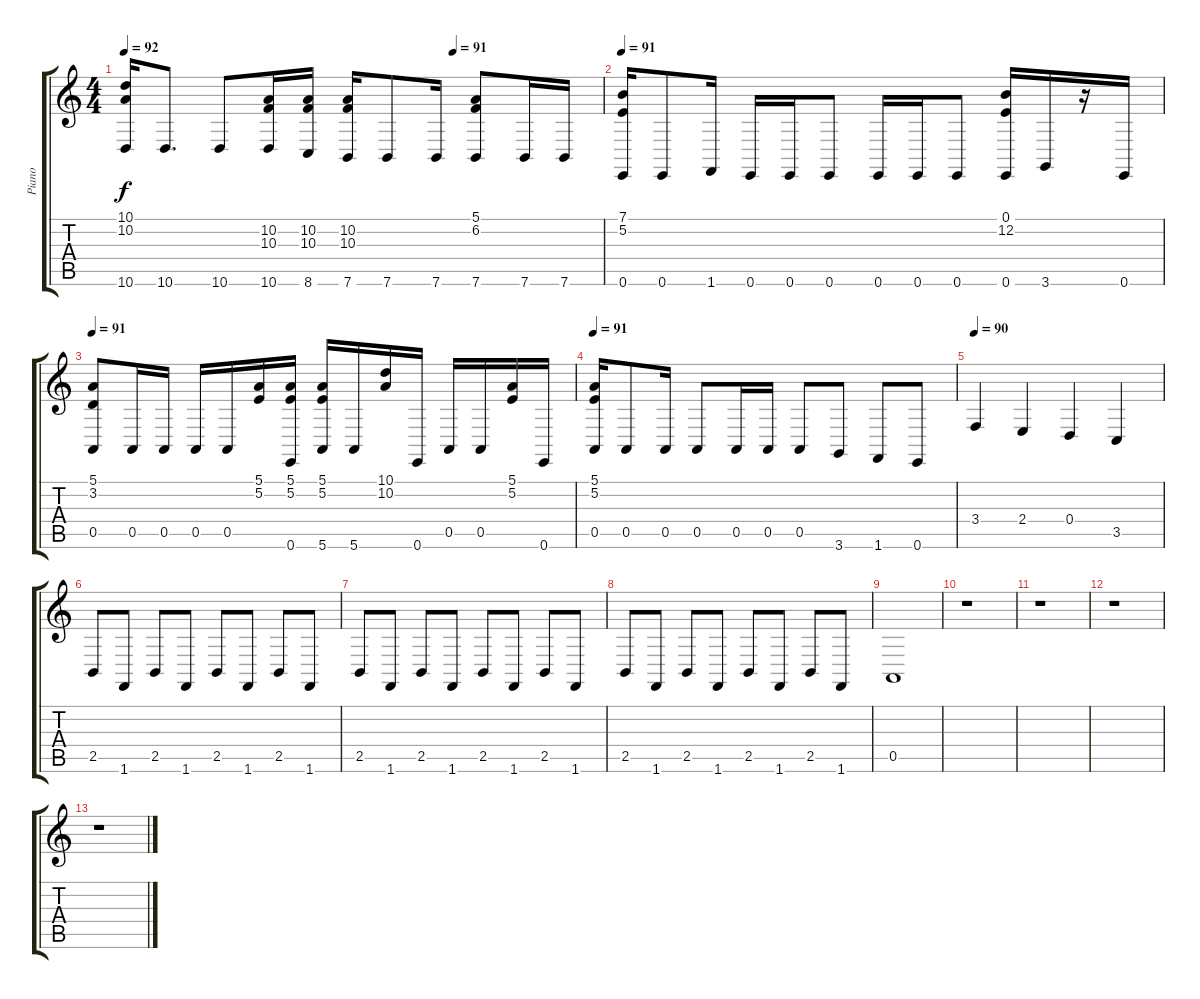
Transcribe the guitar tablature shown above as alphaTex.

\track ("Piano" "Piano") {instrument acousticgrandpiano}
\staff {score tabs}
\tuning (E4 B3 G3 D3 A2 E2) {hide}
\ts (4 4)
\tempo 92
\tempo (91 0.6875)
\clef g2
\ks c
(10.1 10.2 10.6).16{dy f} 10.6.8{d} 10.6.8 (10.2 10.3 10.6).16 (10.2 10.3 8.6).16 (10.2 10.3 7.6).16 7.6.8 7.6.16 (5.1 6.2 7.6).8 7.6.16 7.6.16 |
\tempo 91
(7.1 5.2 0.6).16 0.6.8 1.6.16 0.6.16 0.6.16 0.6.8 0.6.16 0.6.16 0.6.8 (0.1 12.2 0.6).16 3.6.16 r.16 0.6.16 |
\tempo 91
(5.1 3.2 0.5).8 0.5.16 0.5.16 0.5.16 0.5.16 (5.1 5.2).16 (5.1 5.2 0.6).16 (5.1 5.2 5.6).16 5.6.16 (10.1 10.2).16 0.6.16 0.5.16 0.5.16 (5.1 5.2).16 0.6.16 |
\tempo 91
(5.1 5.2 0.5).16 0.5.8 0.5.16 0.5.8 0.5.16 0.5.16 0.5.8 3.6.8 1.6.8 0.6.8 |
\tempo 90
3.4.4 2.4.4 0.4.4 3.5.4 |
2.5.8 1.6.8 2.5.8 1.6.8 2.5.8 1.6.8 2.5.8 1.6.8 |
2.5.8 1.6.8 2.5.8 1.6.8 2.5.8 1.6.8 2.5.8 1.6.8 |
2.5.8 1.6.8 2.5.8 1.6.8 2.5.8 1.6.8 2.5.8 1.6.8 |
0.5.1 |
r.1 |
r.1 |
r.1 |
r.1
